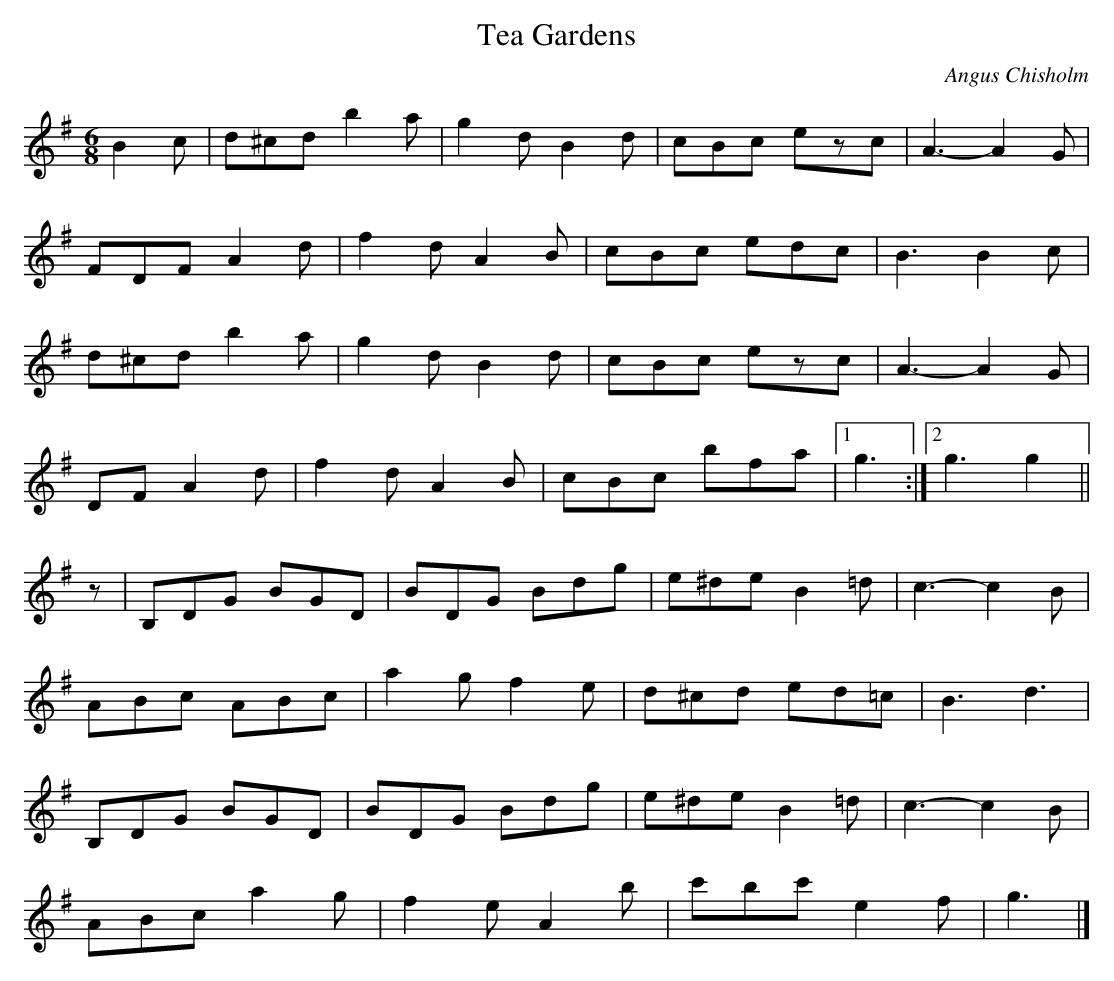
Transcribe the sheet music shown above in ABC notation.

X:1
T:Tea Gardens
C:Angus Chisholm
L:1/8
M:6/8
K:G
B2 c|d^cd b2 a|g2 d B2 d|cBc ezc|A3- A2 G|
FDF A2 d|f2 d A2 B|cBc edc|B3 B2 c|
d^cd b2 a|g2 d B2 d|cBc ezc|A3- A2 G|
DF A2 d|f2 d A2 B|cBc bfa|1g3:|2g3 g2||
z|B,DG BGD|BDG Bdg|e^de B2 =d|c3- c2 B|
ABc ABc|a2 g f2 e|d^cd ed=c|B3 d3|
B,DG BGD|BDG Bdg|e^de B2 =d|c3- c2 B|
ABc a2 g|f2 e A2b|c'bc' e2 f|g3|]
